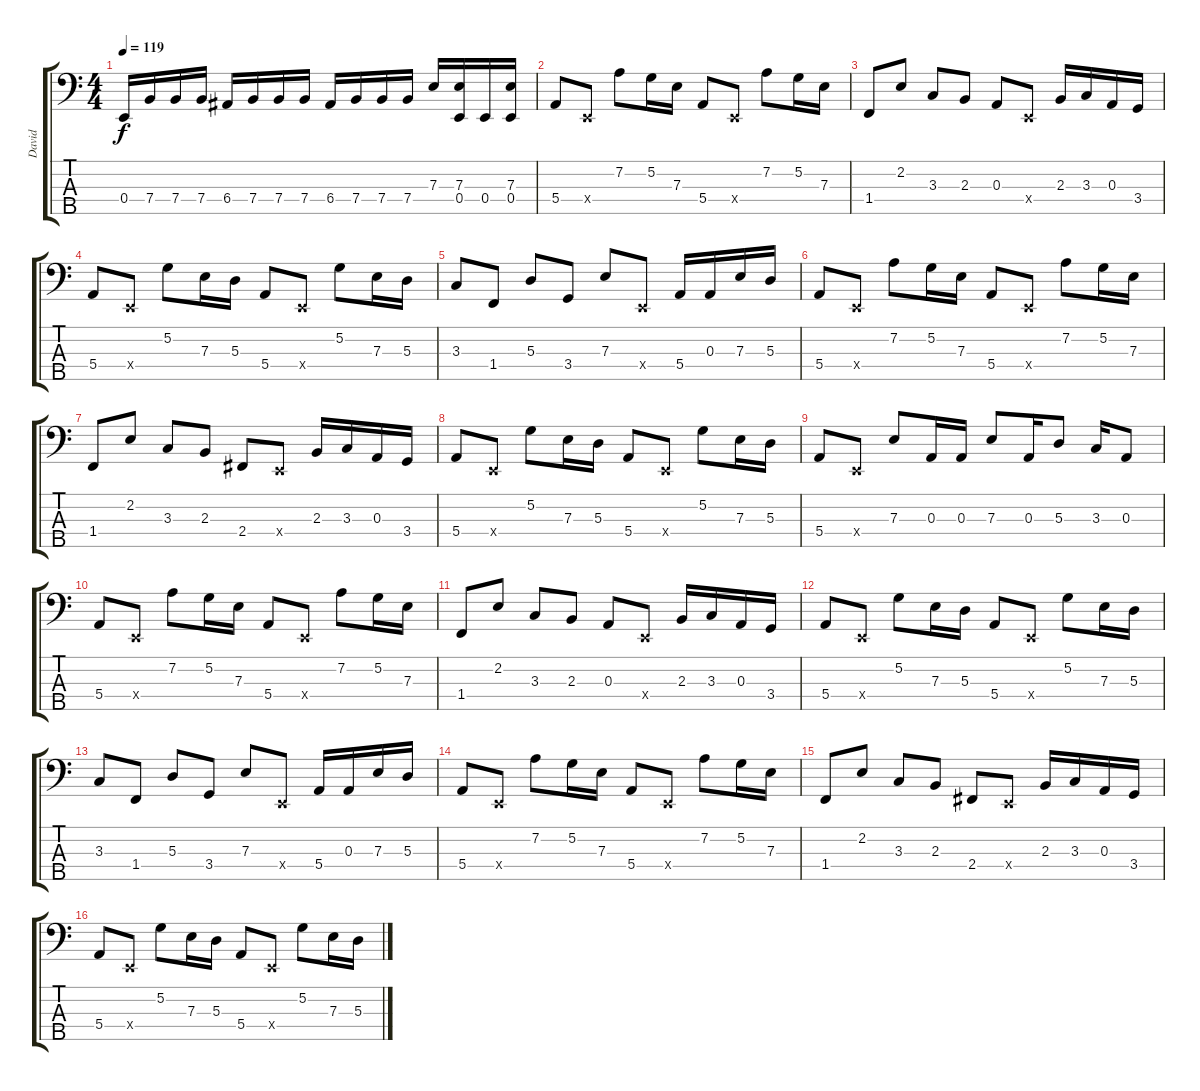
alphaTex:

\track ("David" "David") {instrument electricbasspick}
\staff {score tabs}
\tuning (G2 D2 A1 E1 B0) {hide}
\ts (4 4)
\tempo 119
\clef f4
\ks c
0.4.16{dy f} 7.4.16 7.4.16 7.4.16 6.4.16 7.4.16 7.4.16 7.4.16 6.4.16 7.4.16 7.4.16 7.4.16 7.3.16 (7.3 0.4).16 0.4.16 (7.3 0.4).16 |
5.4.8 0.4{x}.8 7.2.8 5.2.16 7.3.16 5.4.8 0.4{x}.8 7.2.8 5.2.16 7.3.16 |
1.4.8 2.2.8 3.3.8 2.3.8 0.3.8 0.4{x}.8 2.3.16 3.3.16 0.3.16 3.4.16 |
5.4.8 0.4{x}.8 5.2.8 7.3.16 5.3.16 5.4.8 0.4{x}.8 5.2.8 7.3.16 5.3.16 |
3.3.8 1.4.8 5.3.8 3.4.8 7.3.8 0.4{x}.8 5.4.16 0.3.16 7.3.16 5.3.16 |
5.4.8 0.4{x}.8 7.2.8 5.2.16 7.3.16 5.4.8 0.4{x}.8 7.2.8 5.2.16 7.3.16 |
1.4.8 2.2.8 3.3.8 2.3.8 2.4.8 0.4{x}.8 2.3.16 3.3.16 0.3.16 3.4.16 |
5.4.8 0.4{x}.8 5.2.8 7.3.16 5.3.16 5.4.8 0.4{x}.8 5.2.8 7.3.16 5.3.16 |
5.4.8 0.4{x}.8 7.3.8 0.3.16 0.3.16 7.3.8 0.3.16 5.3.8 3.3.16 0.3.8 |
5.4.8 0.4{x}.8 7.2.8 5.2.16 7.3.16 5.4.8 0.4{x}.8 7.2.8 5.2.16 7.3.16 |
1.4.8 2.2.8 3.3.8 2.3.8 0.3.8 0.4{x}.8 2.3.16 3.3.16 0.3.16 3.4.16 |
5.4.8 0.4{x}.8 5.2.8 7.3.16 5.3.16 5.4.8 0.4{x}.8 5.2.8 7.3.16 5.3.16 |
3.3.8 1.4.8 5.3.8 3.4.8 7.3.8 0.4{x}.8 5.4.16 0.3.16 7.3.16 5.3.16 |
5.4.8 0.4{x}.8 7.2.8 5.2.16 7.3.16 5.4.8 0.4{x}.8 7.2.8 5.2.16 7.3.16 |
1.4.8 2.2.8 3.3.8 2.3.8 2.4.8 0.4{x}.8 2.3.16 3.3.16 0.3.16 3.4.16 |
5.4.8 0.4{x}.8 5.2.8 7.3.16 5.3.16 5.4.8 0.4{x}.8 5.2.8 7.3.16 5.3.16
